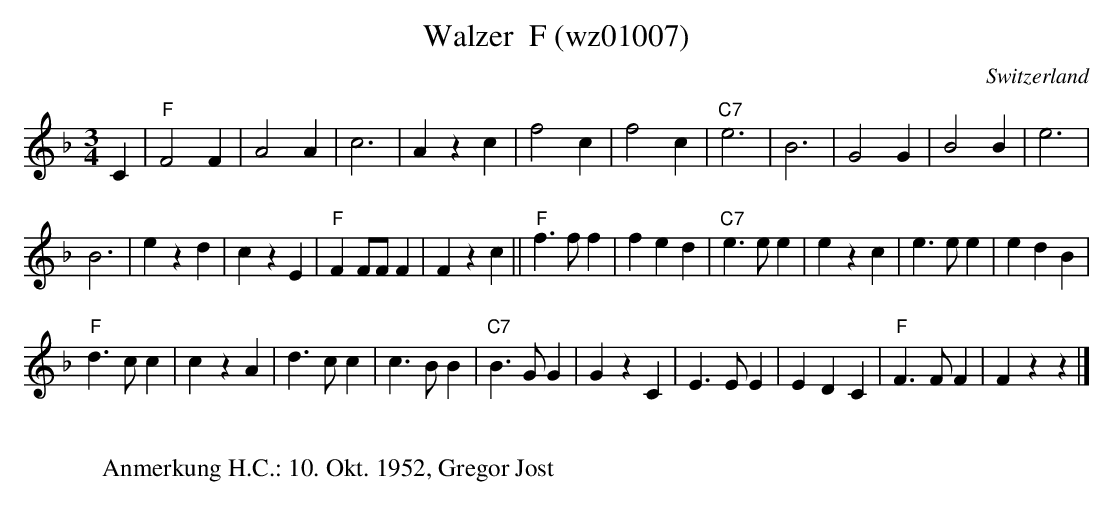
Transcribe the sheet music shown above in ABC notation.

X:1
T: Walzer  F (wz01007)
O:Switzerland
M:3/4
L:1/4
K:F major
C | "F"F2F | A2A | c3 | Azc | f2c | f2c | "C7"e3 | B3 | G2G | B2B | e3 |
B3 | ezd | czE | "F"FF/F/F | Fzc || "F"f>ff | fed | "C7"e>ee | ezc | e>ee | edB |
"F"d>cc | czA | d>cc | c>BB | "C7"B>GG | GzC | E>EE | EDC | "F"F>FF | Fzz |]
W:
W:Anmerkung H.C.: 10. Okt. 1952, Gregor Jost
